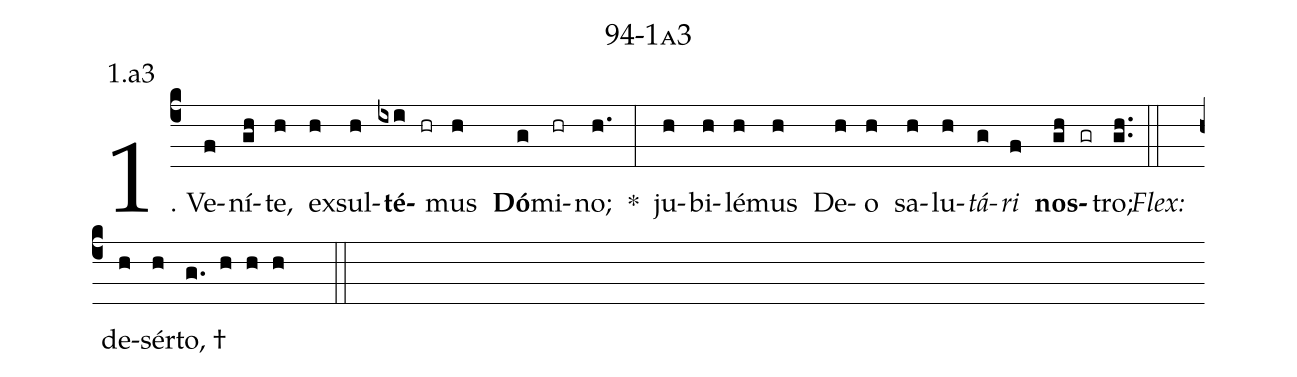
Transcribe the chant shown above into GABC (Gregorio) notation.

name: 94-1a3;
annotation: 1.a3;
%%
(c4)1. Ve(f)ní(gh)te,(h) ex(h)sul(h)<b>té</b>(ixi hr)mus(h) <b>Dó</b>(g)mi(hr)no;(h.) *(:) ju(h)bi(h)lé(h)mus(h) De(h)o(h) sa(h)lu(h)<i>tá</i>(g)<i>ri</i>(f) <b>nos</b>(gh gr)tro;(gh..) (::)
<i>Flex:</i>()  de(h)sér(h)to, †(g. h h h  ::)
